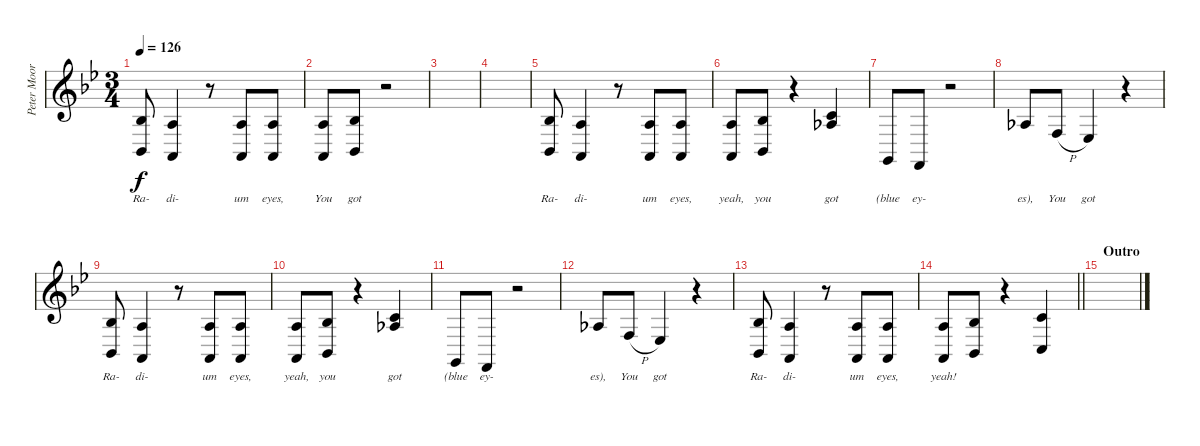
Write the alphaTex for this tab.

\track ("Peter Moore (vocals)" "Peter Moor") {instrument acousticgrandpiano}
\staff {score}
\tuning (E4 B3 G3 D3 A2 E2) {hide}
\ts (3 4)
\tempo 126
\clef g2
\ks bb
(3.3 1.5).8{lyrics (0 "Ra-") lyrics (1 "") lyrics (2 "") lyrics (3 "") lyrics (4 "") dy f} (2.3 0.5).4{lyrics (0 "di-") lyrics (1 "") lyrics (2 "") lyrics (3 "") lyrics (4 "")} r.8 (2.3 0.5).8{lyrics (0 "um") lyrics (1 "") lyrics (2 "") lyrics (3 "") lyrics (4 "")} (2.3 0.5).8{lyrics (0 "eyes,") lyrics (1 "") lyrics (2 "") lyrics (3 "") lyrics (4 "")} |
(2.3 0.5).8{lyrics (0 "You") lyrics (1 "") lyrics (2 "") lyrics (3 "") lyrics (4 "")} (3.3 1.5).8{lyrics (0 "got") lyrics (1 "") lyrics (2 "") lyrics (3 "") lyrics (4 "")} r.2 |
|
|
(3.3 1.5).8{lyrics (0 "Ra-") lyrics (1 "") lyrics (2 "") lyrics (3 "") lyrics (4 "")} (2.3 0.5).4{lyrics (0 "di-") lyrics (1 "") lyrics (2 "") lyrics (3 "") lyrics (4 "")} r.8 (2.3 0.5).8{lyrics (0 "um") lyrics (1 "") lyrics (2 "") lyrics (3 "") lyrics (4 "")} (2.3 0.5).8{lyrics (0 "eyes,") lyrics (1 "") lyrics (2 "") lyrics (3 "") lyrics (4 "")} |
(2.3 0.5).8{lyrics (0 "yeah,") lyrics (1 "") lyrics (2 "") lyrics (3 "") lyrics (4 "")} (3.3 1.5).8{lyrics (0 "you") lyrics (1 "") lyrics (2 "") lyrics (3 "") lyrics (4 "")} r.4 (5.3 6.4).4{lyrics (0 "got") lyrics (1 "") lyrics (2 "") lyrics (3 "") lyrics (4 "")} |
3.6.8{lyrics (0 "(blue") lyrics (1 "") lyrics (2 "") lyrics (3 "") lyrics (4 "")} 1.6.8{lyrics (0 "ey-") lyrics (1 "") lyrics (2 "") lyrics (3 "") lyrics (4 "")} r.2 |
1.3.8{lyrics (0 "es),") lyrics (1 "") lyrics (2 "") lyrics (3 "") lyrics (4 "")} 3.4{h}.8{lyrics (0 "You") lyrics (1 "") lyrics (2 "") lyrics (3 "") lyrics (4 "")} 1.4.4{lyrics (0 "got") lyrics (1 "") lyrics (2 "") lyrics (3 "") lyrics (4 "")} r.4 |
(3.3 1.5).8{lyrics (0 "Ra-") lyrics (1 "") lyrics (2 "") lyrics (3 "") lyrics (4 "")} (2.3 0.5).4{lyrics (0 "di-") lyrics (1 "") lyrics (2 "") lyrics (3 "") lyrics (4 "")} r.8 (2.3 0.5).8{lyrics (0 "um") lyrics (1 "") lyrics (2 "") lyrics (3 "") lyrics (4 "")} (2.3 0.5).8{lyrics (0 "eyes,") lyrics (1 "") lyrics (2 "") lyrics (3 "") lyrics (4 "")} |
(2.3 0.5).8{lyrics (0 "yeah,") lyrics (1 "") lyrics (2 "") lyrics (3 "") lyrics (4 "")} (3.3 1.5).8{lyrics (0 "you") lyrics (1 "") lyrics (2 "") lyrics (3 "") lyrics (4 "")} r.4 (5.3 6.4).4{lyrics (0 "got") lyrics (1 "") lyrics (2 "") lyrics (3 "") lyrics (4 "")} |
3.6.8{lyrics (0 "(blue") lyrics (1 "") lyrics (2 "") lyrics (3 "") lyrics (4 "")} 1.6.8{lyrics (0 "ey-") lyrics (1 "") lyrics (2 "") lyrics (3 "") lyrics (4 "")} r.2 |
1.3.8{lyrics (0 "es),") lyrics (1 "") lyrics (2 "") lyrics (3 "") lyrics (4 "")} 3.4{h}.8{lyrics (0 "You") lyrics (1 "") lyrics (2 "") lyrics (3 "") lyrics (4 "")} 1.4.4{lyrics (0 "got") lyrics (1 "") lyrics (2 "") lyrics (3 "") lyrics (4 "")} r.4 |
(3.3 1.5).8{lyrics (0 "Ra-") lyrics (1 "") lyrics (2 "") lyrics (3 "") lyrics (4 "")} (2.3 0.5).4{lyrics (0 "di-") lyrics (1 "") lyrics (2 "") lyrics (3 "") lyrics (4 "")} r.8 (2.3 0.5).8{lyrics (0 "um") lyrics (1 "") lyrics (2 "") lyrics (3 "") lyrics (4 "")} (2.3 0.5).8{lyrics (0 "eyes,") lyrics (1 "") lyrics (2 "") lyrics (3 "") lyrics (4 "")} |
\barLineRight lightlight
(2.3 0.5).8{lyrics (0 "yeah!") lyrics (1 "") lyrics (2 "") lyrics (3 "") lyrics (4 "")} (3.3 1.5).8 r.4 (5.3 3.5).4 |
\section ("" "Outro")
